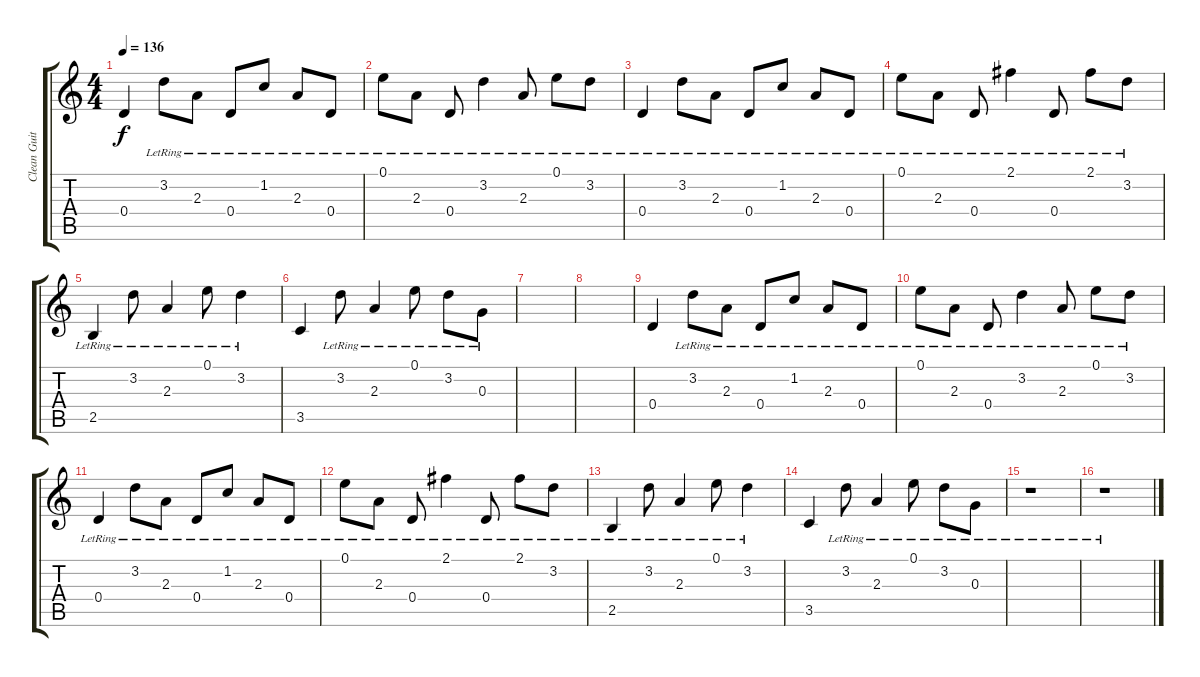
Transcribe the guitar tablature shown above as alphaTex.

\track ("Clean Guitar" "Clean Guit") {instrument acousticguitarsteel}
\staff {score tabs}
\tuning (E4 B3 G3 D3 A2 E2) {hide}
\ts (4 4)
\tempo 136
\clef g2
\ks c
0.4.4{dy f} 3.2{lr}.8 2.3{lr}.8 0.4{lr}.8 1.2{lr}.8 2.3{lr}.8 0.4{lr}.8 |
0.1{lr}.8 2.3{lr}.8 0.4{lr}.8 3.2{lr}.4 2.3{lr}.8 0.1{lr}.8 3.2{lr}.8 |
0.4{lr}.4 3.2{lr}.8 2.3{lr}.8 0.4{lr}.8 1.2{lr}.8 2.3{lr}.8 0.4{lr}.8 |
0.1{lr}.8 2.3{lr}.8 0.4{lr}.8 2.1{lr}.4 0.4{lr}.8 2.1{lr}.8 3.2{lr}.8 |
2.5{lr}.4 3.2{lr}.8 2.3{lr}.4 0.1{lr}.8 3.2{lr}.4 |
3.5.4 3.2{lr}.8 2.3{lr}.4 0.1{lr}.8 3.2{lr}.8 0.3{lr}.8 |
|
|
0.4.4 3.2{lr}.8 2.3{lr}.8 0.4{lr}.8 1.2{lr}.8 2.3{lr}.8 0.4{lr}.8 |
0.1{lr}.8 2.3{lr}.8 0.4{lr}.8 3.2{lr}.4 2.3{lr}.8 0.1{lr}.8 3.2{lr}.8 |
0.4{lr}.4 3.2{lr}.8 2.3{lr}.8 0.4{lr}.8 1.2{lr}.8 2.3{lr}.8 0.4{lr}.8 |
0.1{lr}.8 2.3{lr}.8 0.4{lr}.8 2.1{lr}.4 0.4{lr}.8 2.1{lr}.8 3.2{lr}.8 |
2.5{lr}.4 3.2{lr}.8 2.3{lr}.4 0.1{lr}.8 3.2{lr}.4 |
3.5.4 3.2{lr}.8 2.3{lr}.4 0.1{lr}.8 3.2{lr}.8 0.3{lr}.8 |
r.1 |
r.1
